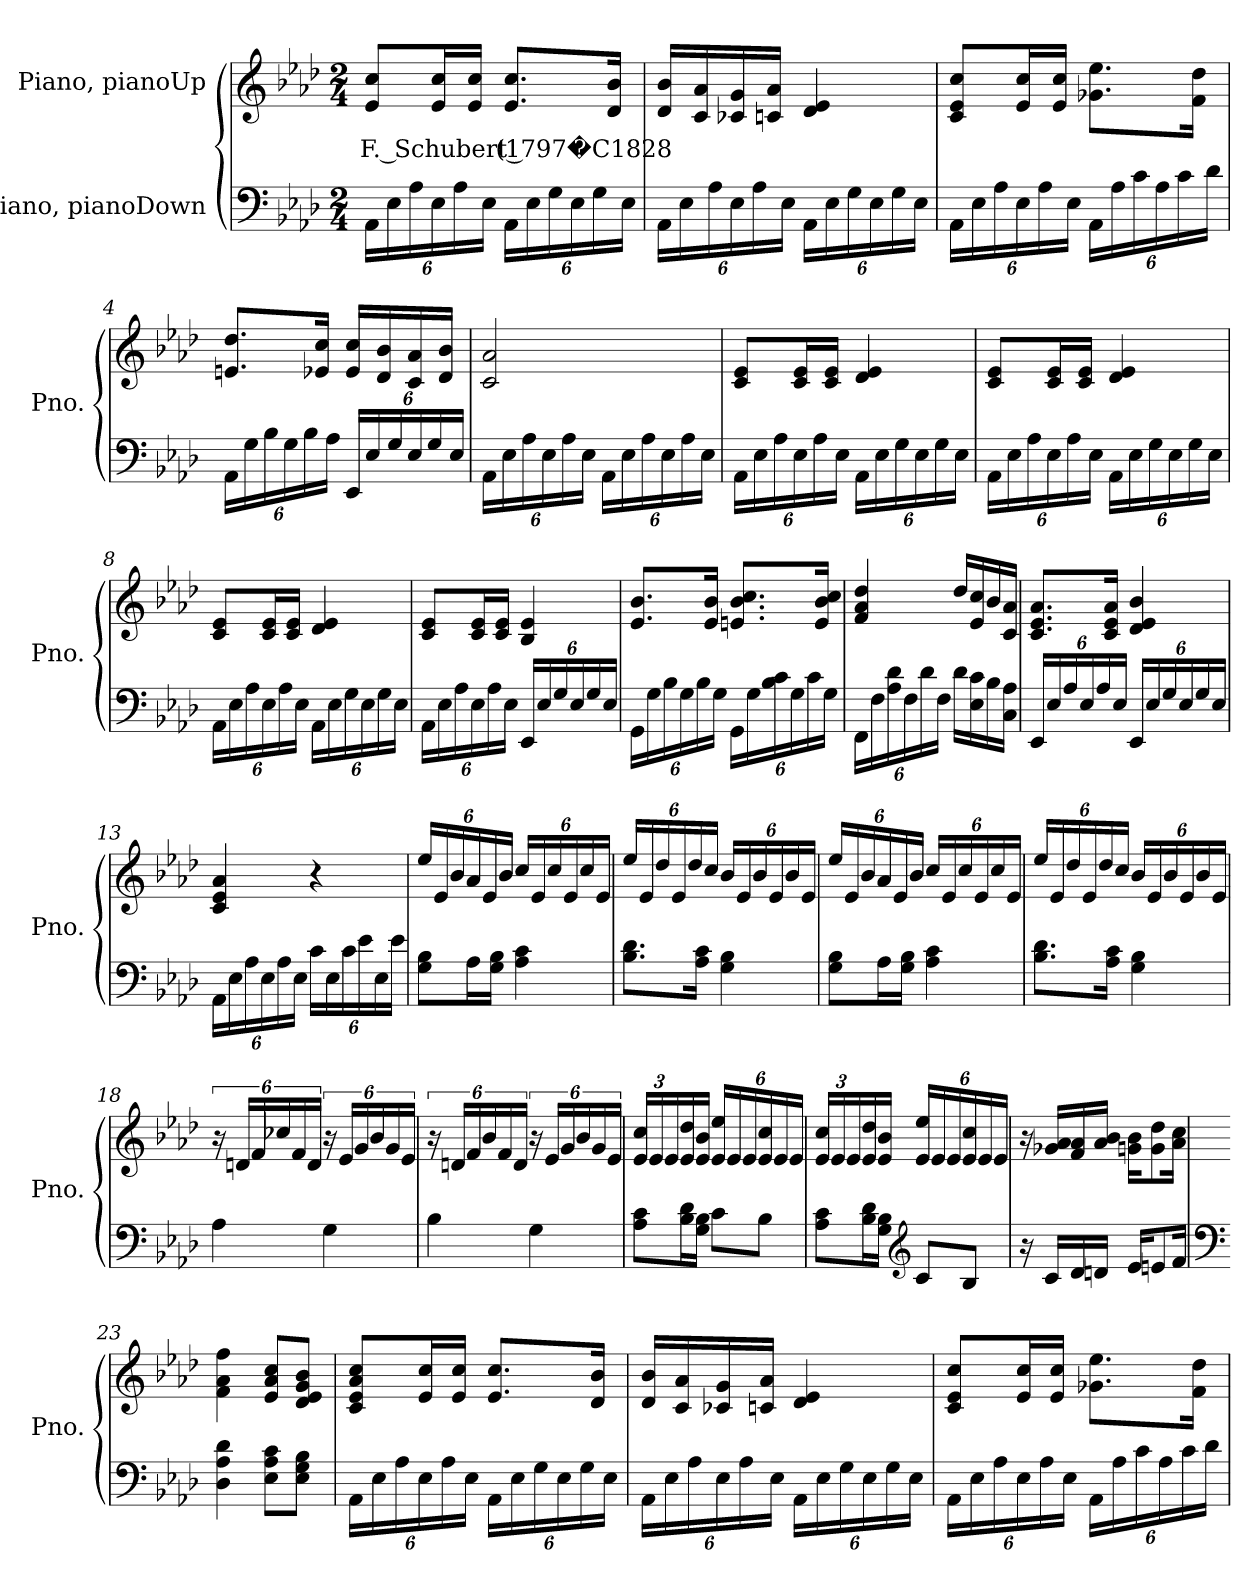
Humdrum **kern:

**kern	**kern	**text
*part2	*part1	*part1
*staff2	*staff1	*staff1
*I"Piano, pianoDown	*I"Piano, pianoUp	*
*I'Pno.	*I'Pno.	*
*clefF4	*clefG2	*
*k[b-e-a-d-]	*k[b-e-a-d-]	*
*M2/4	*M2/4	*
*MM30	*MM30	*
*Xbrackettup	*	*
=1	=1	=1
!	!	!LO:LY:b
24AA-\LL	8e-/ 8cc/L	F. Schubert (1797�C1828
24E-\	.	.
24A-\	.	.
24E-\	16e-/ 16cc/L	.
24A-\	.	.
.	16e-/ 16cc/JJ	.
24E-\JJ	.	.
24AA-\LL	8.e-/ 8.cc/L	.
24E-\	.	.
24G\	.	.
24E-\	.	.
24G\	.	.
.	16d-/ 16b-/Jk	.
24E-\JJ	.	.
=2	=2	=2
24AA-\LL	16d-/ 16b-/LL	.
24E-\	.	.
.	16c/ 16a-/	.
24A-\	.	.
24E-\	16c-X/ 16g/	.
24A-\	.	.
.	16cn/ 16a-/JJ	.
24E-\JJ	.	.
24AA-\LL	4d-/ 4e-/	.
24E-\	.	.
24G\	.	.
24E-\	.	.
24G\	.	.
24E-\JJ	.	.
!!LO:LB:g=z
=3	=3	=3
24AA-\LL	8c/ 8e-/ 8cc/L	.
24E-\	.	.
24A-\	.	.
24E-\	16e-/ 16cc/L	.
24A-\	.	.
.	16e-/ 16cc/JJ	.
24E-\JJ	.	.
24AA-\LL	8.g-X\ 8.ee-\L	.
24A-\	.	.
24c\	.	.
24A-\	.	.
24c\	.	.
.	16f\ 16dd-\Jk	.
24d-\JJ	.	.
=4	=4	=4
24AA-\LL	8.en/ 8.dd-/L	.
24G\	.	.
24B-\	.	.
24G\	.	.
24B-\	.	.
.	16e-X/ 16cc/Jk	.
24A-\JJ	.	.
24EE-/LL	16e-/ 16cc/LL	.
24E-/	.	.
.	16d-/ 16b-/	.
24G/	.	.
24E-/	16c/ 16a-/	.
24G/	.	.
.	16d-/ 16b-/JJ	.
24E-/JJ	.	.
=5	=5	=5
24AA-\LL	2c/ 2a-/	.
24E-\	.	.
24A-\	.	.
24E-\	.	.
24A-\	.	.
24E-\JJ	.	.
24AA-\LL	.	.
24E-\	.	.
24A-\	.	.
24E-\	.	.
24A-\	.	.
24E-\JJ	.	.
!!LO:LB:g=z
=6	=6	=6
24AA-\LL	8c/ 8e-/L	.
24E-\	.	.
24A-\	.	.
24E-\	16c/ 16e-/L	.
24A-\	.	.
.	16c/ 16e-/JJ	.
24E-\JJ	.	.
24AA-\LL	4d-/ 4e-/	.
24E-\	.	.
24G\	.	.
24E-\	.	.
24G\	.	.
24E-\JJ	.	.
=7	=7	=7
24AA-\LL	8c/ 8e-/L	.
24E-\	.	.
24A-\	.	.
24E-\	16c/ 16e-/L	.
24A-\	.	.
.	16c/ 16e-/JJ	.
24E-\JJ	.	.
24AA-\LL	4d-/ 4e-/	.
24E-\	.	.
24G\	.	.
24E-\	.	.
24G\	.	.
24E-\JJ	.	.
=8	=8	=8
24AA-\LL	8c/ 8e-/L	.
24E-\	.	.
24A-\	.	.
24E-\	16c/ 16e-/L	.
24A-\	.	.
.	16c/ 16e-/JJ	.
24E-\JJ	.	.
24AA-\LL	4d-/ 4e-/	.
24E-\	.	.
24G\	.	.
24E-\	.	.
24G\	.	.
24E-\JJ	.	.
!!LO:LB:g=z
=9	=9	=9
24AA-\LL	8c/ 8e-/L	.
24E-\	.	.
24A-\	.	.
24E-\	16c/ 16e-/L	.
24A-\	.	.
.	16c/ 16e-/JJ	.
24E-\JJ	.	.
24EE-/LL	4B-/ 4e-/	.
24E-/	.	.
24G/	.	.
24E-/	.	.
24G/	.	.
24E-/JJ	.	.
=10	=10	=10
24GG\LL	8.e-/ 8.b-/L	.
24G\	.	.
24B-\	.	.
24G\	.	.
24B-\	.	.
.	16e-/ 16b-/Jk	.
24G\JJ	.	.
24GG\LL	8.en/ 8.b-/ 8.cc/L	.
24G\	.	.
24B-\ 24c\	.	.
24G\	.	.
24c\	.	.
.	16e/ 16b-/ 16cc/Jk	.
24G\JJ	.	.
=11	=11	=11
24FF\LL	4f/ 4a-/ 4dd-/	.
24F\	.	.
24A-\ 24d-\	.	.
24F\	.	.
24d-\	.	.
24F\JJ	.	.
16d-\LL	16dd-/LL	.
16E-\ 16c\	16e-/ 16cc/	.
16B-\	16b-/	.
16C\ 16A-\JJ	16c/ 16a-/JJ	.
!!LO:LB:g=z
=12	=12	=12
24EE-/LL	8.c/ 8.e-/ 8.a-/L	.
24E-/	.	.
24A-/	.	.
24E-/	.	.
24A-/	.	.
.	16c/ 16e-/ 16a-/Jk	.
24E-/JJ	.	.
24EE-/LL	4d-/ 4e-/ 4b-/	.
24E-/	.	.
24G/	.	.
24E-/	.	.
24G/	.	.
24E-/JJ	.	.
=13	=13	=13
24AA-\LL	4c/ 4e-/ 4a-/	.
24E-\	.	.
24A-\	.	.
24E-\	.	.
24A-\	.	.
24E-\JJ	.	.
24c\LL	4r	.
24E-\	.	.
24c\	.	.
24e-\	.	.
24E-\	.	.
24e-\JJ	.	.
=14	=14	=14
*	*Xbrackettup	*
8G\ 8B-\L	24ee-/LL	.
.	24e-/	.
.	24b-/	.
16A-\L	24a-/	.
.	24e-/	.
16G\ 16B-\JJ	.	.
.	24b-/JJ	.
4A-\ 4c\	24cc/LL	.
.	24e-/	.
.	24cc/	.
.	24e-/	.
.	24cc/	.
.	24e-/JJ	.
!!LO:LB:g=z
=15	=15	=15
8.B-\ 8.d-\L	24ee-/LL	.
.	24e-/	.
.	24dd-/	.
.	24e-/	.
.	24dd-/	.
16A-\ 16c\Jk	.	.
.	24cc/JJ	.
4G\ 4B-\	24b-/LL	.
.	24e-/	.
.	24b-/	.
.	24e-/	.
.	24b-/	.
.	24e-/JJ	.
=16	=16	=16
8G\ 8B-\L	24ee-/LL	.
.	24e-/	.
.	24b-/	.
16A-\L	24a-/	.
.	24e-/	.
16G\ 16B-\JJ	.	.
.	24b-/JJ	.
4A-\ 4c\	24cc/LL	.
.	24e-/	.
.	24cc/	.
.	24e-/	.
.	24cc/	.
.	24e-/JJ	.
=17	=17	=17
8.B-\ 8.d-\L	24ee-/LL	.
.	24e-/	.
.	24dd-/	.
.	24e-/	.
.	24dd-/	.
16A-\ 16c\Jk	.	.
.	24cc/JJ	.
4G\ 4B-\	24b-/LL	.
.	24e-/	.
.	24b-/	.
.	24e-/	.
.	24b-/	.
.	24e-/JJ	.
!!LO:PB:g=z
=18	=18	=18
*	*brackettup	*
4A-\	24r	.
.	24dn/LL	.
.	24f/	.
*	*Xbrackettup	*
.	24cc-X/	.
.	24f/	.
.	24d/JJ	.
*	*brackettup	*
4G\	24r	.
.	24e-/LL	.
.	24g/	.
*	*Xbrackettup	*
.	24b-/	.
.	24g/	.
.	24e-/JJ	.
=19	=19	=19
*	*brackettup	*
4B-\	24r	.
.	24dn/LL	.
.	24f/	.
*	*Xbrackettup	*
.	24b-/	.
.	24f/	.
.	24d/JJ	.
*	*brackettup	*
4G\	24r	.
.	24e-/LL	.
.	24g/	.
*	*Xbrackettup	*
.	24b-/	.
.	24g/	.
.	24e-/JJ	.
=20	=20	=20
8A-\ 8c\L	24e-/ 24cc/LL	.
.	24e-/	.
.	24e-/	.
16B-\ 16d-\L	16e-/ 16dd-/	.
16G\ 16B-\JJ	16e-/ 16b-/JJ	.
8c\L	24e-/ 24ee-/LL	.
.	24e-/	.
.	24e-/	.
8B-\J	24e-/ 24cc/	.
.	24e-/	.
.	24e-/JJ	.
!!LO:LB:g=z
=21	=21	=21
8A-\ 8c\L	24e-/ 24cc/LL	.
.	24e-/	.
.	24e-/	.
16B-\ 16d-\L	16e-/ 16dd-/	.
16G\ 16B-\JJ	16e-/ 16b-/JJ	.
*clefG2	*	*
8c/L	24e-/ 24ee-/LL	.
.	24e-/	.
.	24e-/	.
8B-/J	24e-/ 24cc/	.
.	24e-/	.
.	24e-/JJ	.
=22	=22	=22
16r	16r	.
16c/LL	16g-X/ 16a-/LL	.
16d-/	16f/ 16a-/	.
16dn/JJ	16a-/ 16b-/JJ	.
16e-/KL	16gn\ 16b-\KL	.
8en/	8g\ 8dd-\	.
16f/Jk	16a-\ 16cc\Jk	.
=23	=23	=23
*clefF4	*	*
4D-\ 4A-\ 4d-\	4f\ 4a-\ 4ff\	.
8E-\ 8A-\ 8c\L	8e-/ 8a-/ 8cc/L	.
8E-\ 8G\ 8B-\J	8d-/ 8e-/ 8g/ 8b-/J	.
=24	=24	=24
24AA-\LL	8c/ 8e-/ 8a-/ 8cc/L	.
24E-\	.	.
24A-\	.	.
24E-\	16e-/ 16cc/L	.
24A-\	.	.
.	16e-/ 16cc/JJ	.
24E-\JJ	.	.
24AA-\LL	8.e-/ 8.cc/L	.
24E-\	.	.
24G\	.	.
24E-\	.	.
24G\	.	.
.	16d-/ 16b-/Jk	.
24E-\JJ	.	.
!!LO:LB:g=z
=25	=25	=25
24AA-\LL	16d-/ 16b-/LL	.
24E-\	.	.
.	16c/ 16a-/	.
24A-\	.	.
24E-\	16c-X/ 16g/	.
24A-\	.	.
.	16cn/ 16a-/JJ	.
24E-\JJ	.	.
24AA-\LL	4d-/ 4e-/	.
24E-\	.	.
24G\	.	.
24E-\	.	.
24G\	.	.
24E-\JJ	.	.
=26	=26	=26
24AA-\LL	8c/ 8e-/ 8cc/L	.
24E-\	.	.
24A-\	.	.
24E-\	16e-/ 16cc/L	.
24A-\	.	.
.	16e-/ 16cc/JJ	.
24E-\JJ	.	.
24AA-\LL	8.g-X\ 8.ee-\L	.
24A-\	.	.
24c\	.	.
24A-\	.	.
24c\	.	.
.	16f\ 16dd-\Jk	.
24d-\JJ	.	.
=	=	=
*-	*-	*-
